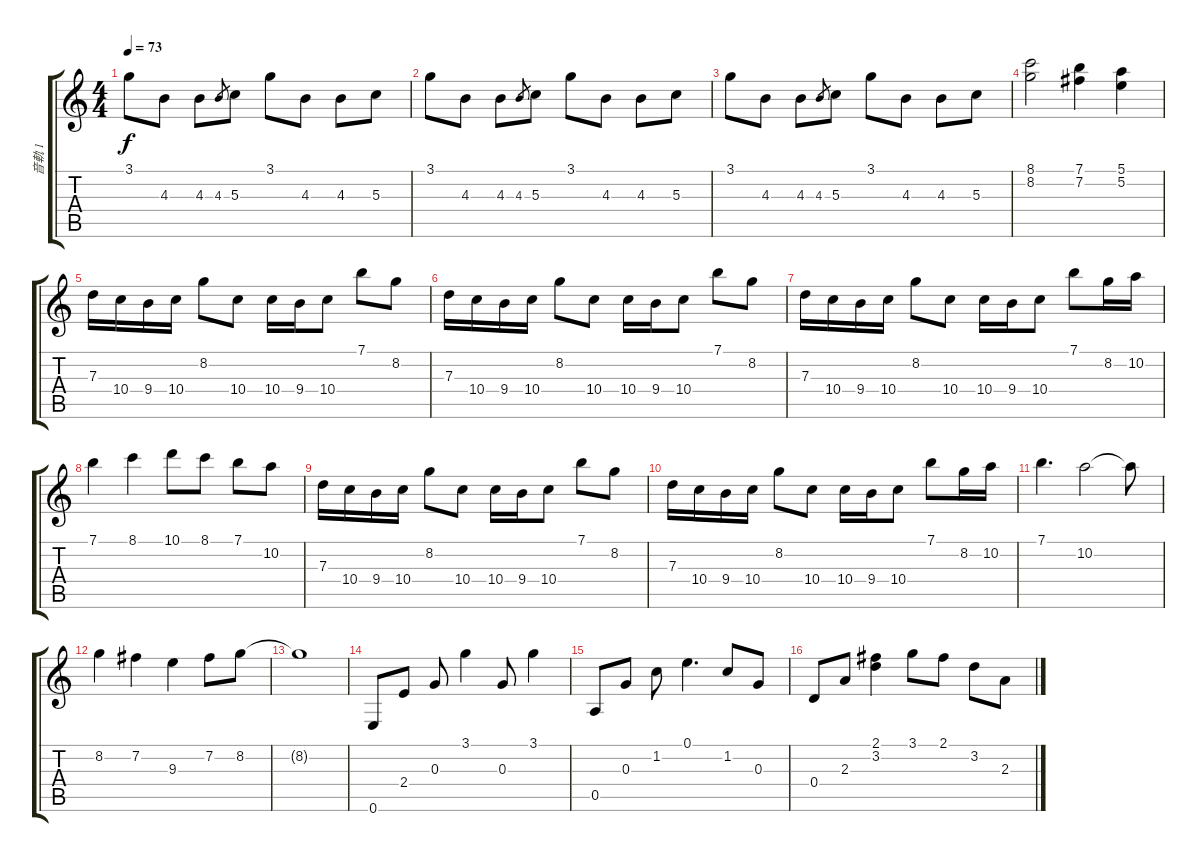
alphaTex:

\track ("音軌 1" "音軌 1") {instrument electricguitarjazz}
\staff {score tabs}
\tuning (E4 B3 G3 D3 A2 E2) {hide}
\ts (4 4)
\tempo 73
\clef g2
\ks c
3.1.8{dy f instrument electricguitarjazz} 4.3.8 4.3.8 4.3.8{gr} 5.3.8 3.1.8 4.3.8 4.3.8 5.3.8 |
3.1.8 4.3.8 4.3.8 4.3.8{gr} 5.3.8 3.1.8 4.3.8 4.3.8 5.3.8 |
3.1.8 4.3.8 4.3.8 4.3.8{gr} 5.3.8 3.1.8 4.3.8 4.3.8 5.3.8 |
(8.1 8.2).2 (7.1 7.2).4 (5.1 5.2).4 |
7.3.16 10.4.16 9.4.16 10.4.16 8.2.8 10.4.8 10.4.16 9.4.16 10.4.8 7.1.8 8.2.8 |
7.3.16 10.4.16 9.4.16 10.4.16 8.2.8 10.4.8 10.4.16 9.4.16 10.4.8 7.1.8 8.2.8 |
7.3.16 10.4.16 9.4.16 10.4.16 8.2.8 10.4.8 10.4.16 9.4.16 10.4.8 7.1.8 8.2.16 10.2.16 |
7.1.4 8.1.4 10.1.8 8.1.8 7.1.8 10.2.8 |
7.3.16 10.4.16 9.4.16 10.4.16 8.2.8 10.4.8 10.4.16 9.4.16 10.4.8 7.1.8 8.2.8 |
7.3.16 10.4.16 9.4.16 10.4.16 8.2.8 10.4.8 10.4.16 9.4.16 10.4.8 7.1.8 8.2.16 10.2.16 |
7.1.4{d} 10.2.2 10.2{t}.8 |
8.2.4 7.2.4 9.3.4 7.2.8 8.2.8 |
8.2{t}.1 |
0.6.8 2.4.8 0.3.8 3.1.4 0.3.8 3.1.4 |
0.5.8 0.3.8 1.2.8 0.1.4{d} 1.2.8 0.3.8 |
0.4.8 2.3.8 (2.1 3.2).4 3.1.8 2.1.8 3.2.8 2.3.8
